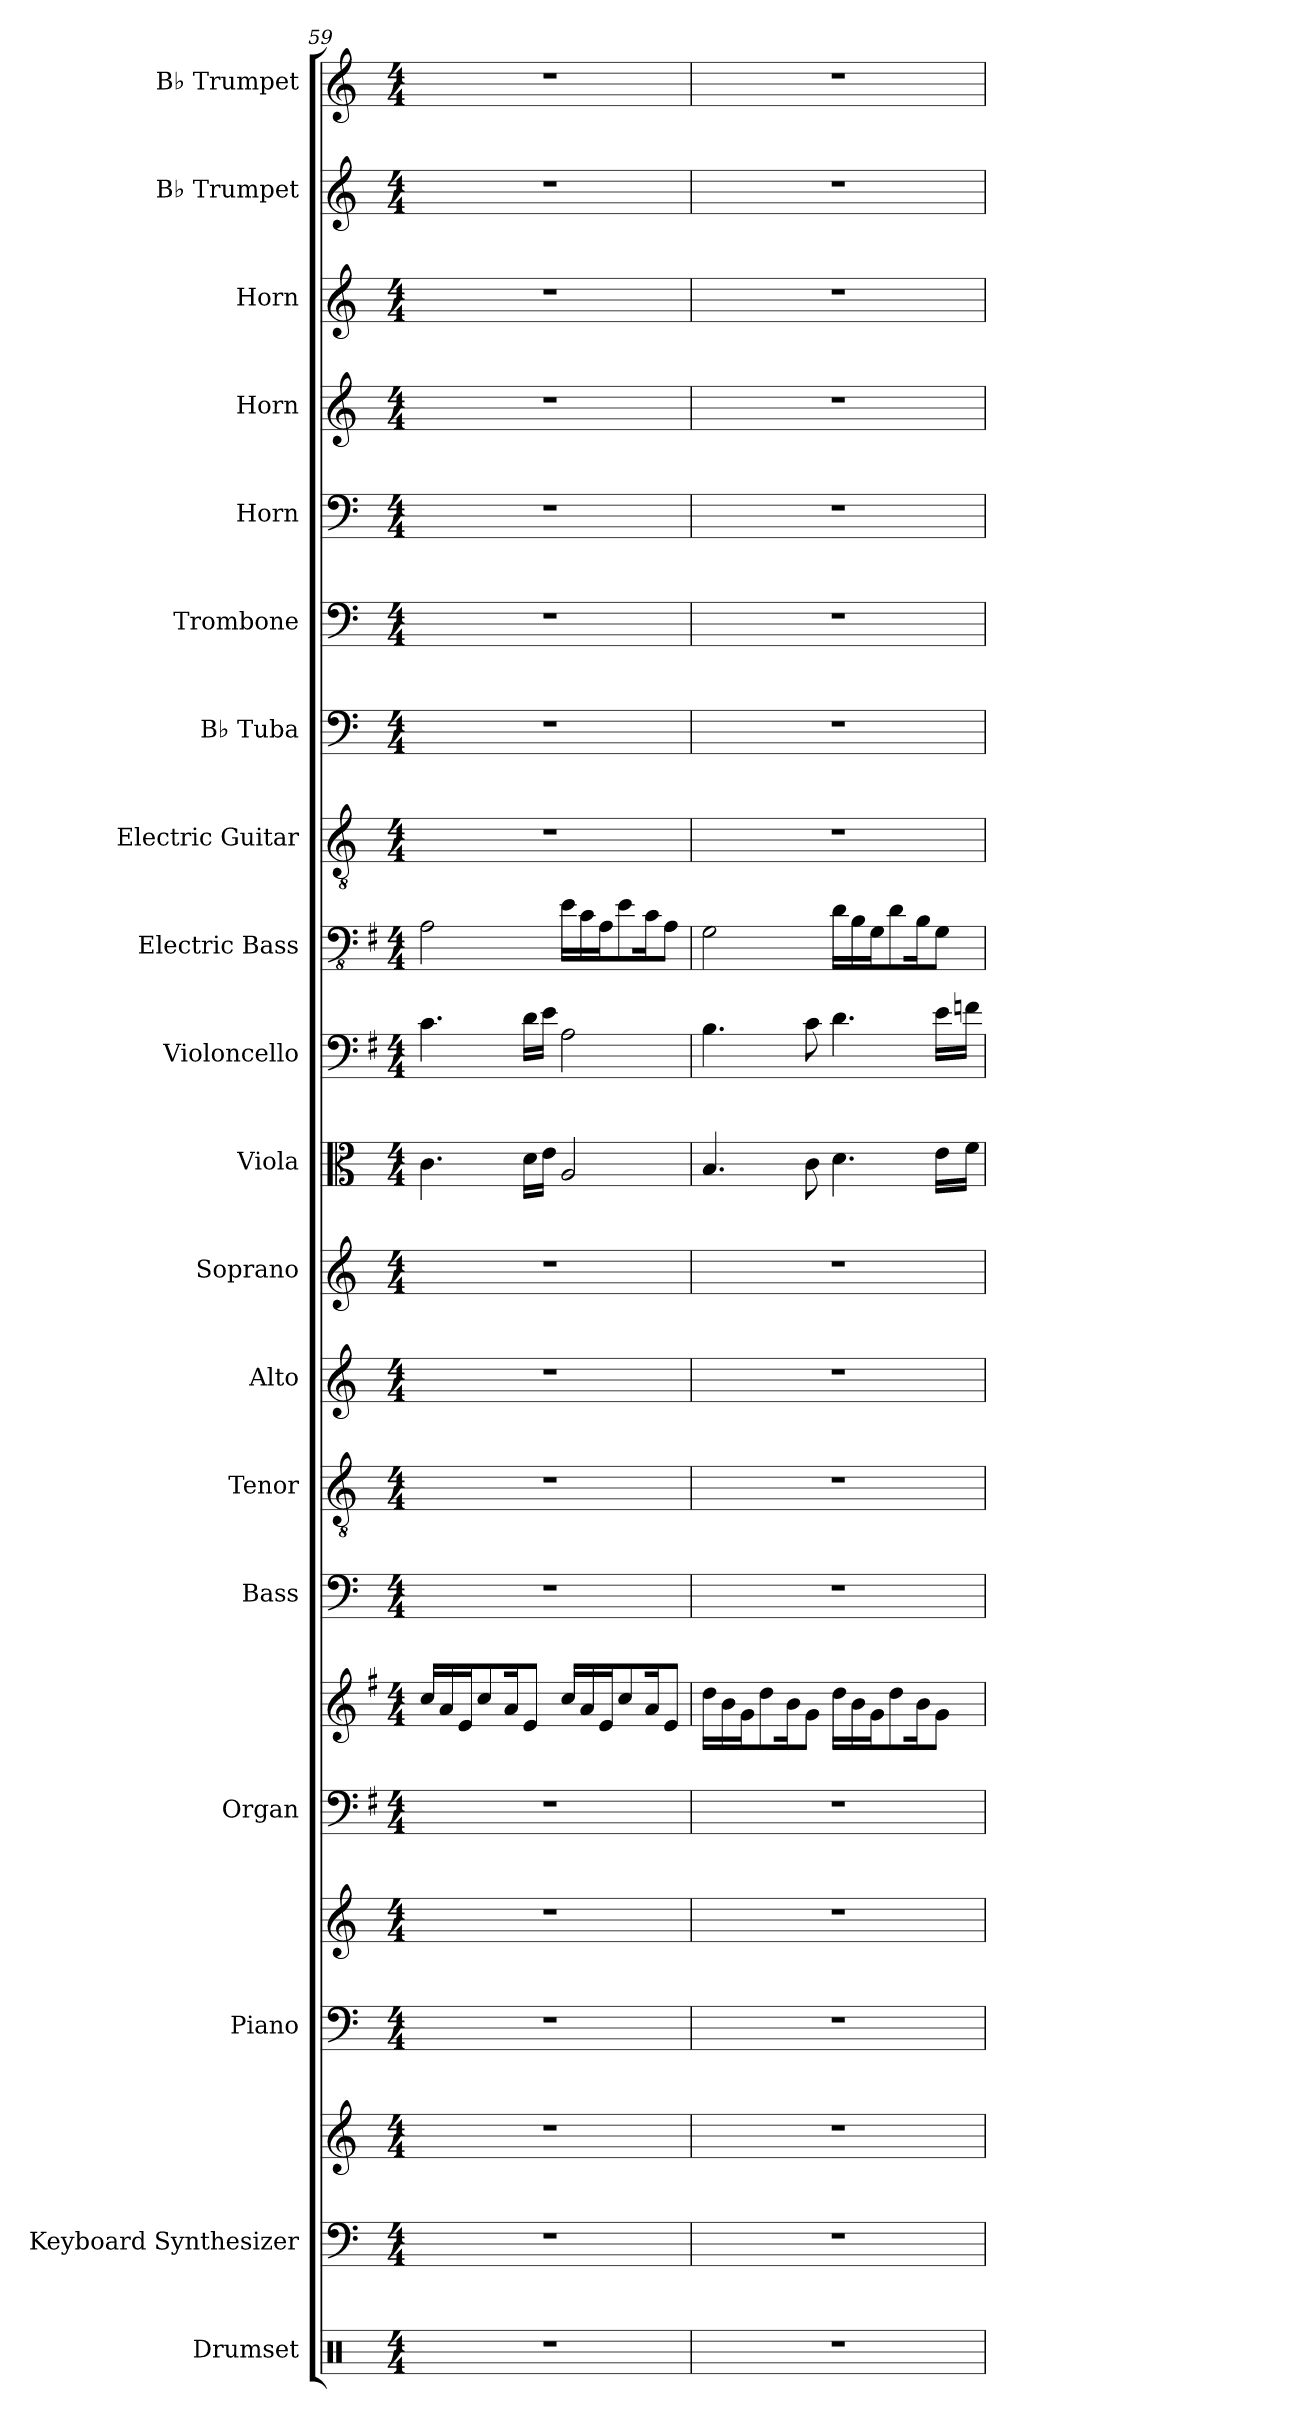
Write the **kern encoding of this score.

**kern	**kern	**kern	**kern	**kern	**kern	**kern	**kern	**kern	**kern	**kern	**kern	**kern	**kern	**kern	**kern	**kern	**kern	**kern	**kern	**kern	**kern
*part19	*part18	*part18	*part17	*part17	*part16	*part16	*part15	*part14	*part13	*part12	*part11	*part10	*part9	*part8	*part7	*part6	*part5	*part4	*part3	*part2	*part1
*staff22	*staff21	*staff20	*staff19	*staff18	*staff17	*staff16	*staff15	*staff14	*staff13	*staff12	*staff11	*staff10	*staff9	*staff8	*staff7	*staff6	*staff5	*staff4	*staff3	*staff2	*staff1
*I"Drumset	*I"Keyboard Synthesizer	*	*I"Piano	*	*I"Organ	*	*I"Bass	*I"Tenor	*I"Alto	*I"Soprano	*I"Viola	*I"Violoncello	*I"Electric Bass	*I"Electric Guitar	*I"B♭ Tuba	*I"Trombone	*I"Horn	*I"Horn	*I"Horn	*I"B♭ Trumpet	*I"B♭ Trumpet
*I'Drs.	*I'Synth.	*	*I'Pno.	*	*I'Org.	*	*I'B.	*I'T.	*I'A.	*I'S.	*I'Vla.	*I'Vlc.	*I'El. B.	*I'El. Guit.	*I'B♭ Tu.	*I'Trb.	*I'Hn.	*I'Hn.	*I'Hn.	*I'B♭ Tpt.	*I'B♭ Tpt.
*clefX	*clefF4	*clefG2	*clefF4	*clefG2	*clefF4	*clefG2	*clefF4	*clefGv2	*clefG2	*clefG2	*clefC3	*clefF4	*clefFv4	*clefGv2	*clefF4	*clefF4	*clefF4	*clefG2	*clefG2	*clefG2	*clefG2
*	*	*	*	*	*	*	*	*	*	*	*	*	*	*	*	*	*ITrd4c7	*ITrd4c7	*ITrd4c7	*ITrd1c2	*ITrd1c2
*k[]	*k[]	*k[]	*k[]	*k[]	*k[f#]	*k[f#]	*k[]	*k[]	*k[]	*k[]	*k[]	*k[f#]	*k[f#]	*k[]	*k[]	*k[]	*k[b-]	*k[b-]	*k[b-]	*k[b-e-]	*k[b-e-]
*C:	*C:	*C:	*C:	*C:	*G:	*G:	*C:	*C:	*C:	*C:	*C:	*G:	*G:	*C:	*C:	*C:	*F:	*F:	*F:	*B-:	*B-:
*M4/4	*M4/4	*M4/4	*M4/4	*M4/4	*M4/4	*M4/4	*M4/4	*M4/4	*M4/4	*M4/4	*M4/4	*M4/4	*M4/4	*M4/4	*M4/4	*M4/4	*M4/4	*M4/4	*M4/4	*M4/4	*M4/4
=59	=59	=59	=59	=59	=59	=59	=59	=59	=59	=59	=59	=59	=59	=59	=59	=59	=59	=59	=59	=59	=59
1r	1r	1r	1r	1r	1r	16cc/LL	1r	1r	1r	1r	4.c\	4.c\	2AA\	1r	1r	1r	1r	1r	1r	1r	1r
.	.	.	.	.	.	16a/	.	.	.	.	.	.	.	.	.	.	.	.	.	.	.
.	.	.	.	.	.	16e/J	.	.	.	.	.	.	.	.	.	.	.	.	.	.	.
.	.	.	.	.	.	8cc/	.	.	.	.	.	.	.	.	.	.	.	.	.	.	.
.	.	.	.	.	.	16a/K	.	.	.	.	.	.	.	.	.	.	.	.	.	.	.
.	.	.	.	.	.	8e/J	.	.	.	.	16d\LL	16d\LL	.	.	.	.	.	.	.	.	.
.	.	.	.	.	.	.	.	.	.	.	16e\JJ	16e\JJ	.	.	.	.	.	.	.	.	.
.	.	.	.	.	.	16cc/LL	.	.	.	.	2A/	2A\	16E\LL	.	.	.	.	.	.	.	.
.	.	.	.	.	.	16a/	.	.	.	.	.	.	16C\	.	.	.	.	.	.	.	.
.	.	.	.	.	.	16e/J	.	.	.	.	.	.	16AA\J	.	.	.	.	.	.	.	.
.	.	.	.	.	.	8cc/	.	.	.	.	.	.	8E\	.	.	.	.	.	.	.	.
.	.	.	.	.	.	16a/K	.	.	.	.	.	.	16C\K	.	.	.	.	.	.	.	.
.	.	.	.	.	.	8e/J	.	.	.	.	.	.	8AA\J	.	.	.	.	.	.	.	.
!!LO:PB:g=z
=60	=60	=60	=60	=60	=60	=60	=60	=60	=60	=60	=60	=60	=60	=60	=60	=60	=60	=60	=60	=60	=60
1r	1r	1r	1r	1r	1r	16dd\LL	1r	1r	1r	1r	4.B/	4.B\	2GG\	1r	1r	1r	1r	1r	1r	1r	1r
.	.	.	.	.	.	16b\	.	.	.	.	.	.	.	.	.	.	.	.	.	.	.
.	.	.	.	.	.	16g\J	.	.	.	.	.	.	.	.	.	.	.	.	.	.	.
.	.	.	.	.	.	8dd\	.	.	.	.	.	.	.	.	.	.	.	.	.	.	.
.	.	.	.	.	.	16b\K	.	.	.	.	.	.	.	.	.	.	.	.	.	.	.
.	.	.	.	.	.	8g\J	.	.	.	.	8c\	8c\	.	.	.	.	.	.	.	.	.
.	.	.	.	.	.	16dd\LL	.	.	.	.	4.d\	4.d\	16D\LL	.	.	.	.	.	.	.	.
.	.	.	.	.	.	16b\	.	.	.	.	.	.	16BB\	.	.	.	.	.	.	.	.
.	.	.	.	.	.	16g\J	.	.	.	.	.	.	16GG\J	.	.	.	.	.	.	.	.
.	.	.	.	.	.	8dd\	.	.	.	.	.	.	8D\	.	.	.	.	.	.	.	.
.	.	.	.	.	.	16b\K	.	.	.	.	.	.	16BB\K	.	.	.	.	.	.	.	.
.	.	.	.	.	.	8g\J	.	.	.	.	16e\LL	16e\LL	8GG\J	.	.	.	.	.	.	.	.
.	.	.	.	.	.	.	.	.	.	.	16f\JJ	16fn\JJ	.	.	.	.	.	.	.	.	.
=	=	=	=	=	=	=	=	=	=	=	=	=	=	=	=	=	=	=	=	=	=
*-	*-	*-	*-	*-	*-	*-	*-	*-	*-	*-	*-	*-	*-	*-	*-	*-	*-	*-	*-	*-	*-
